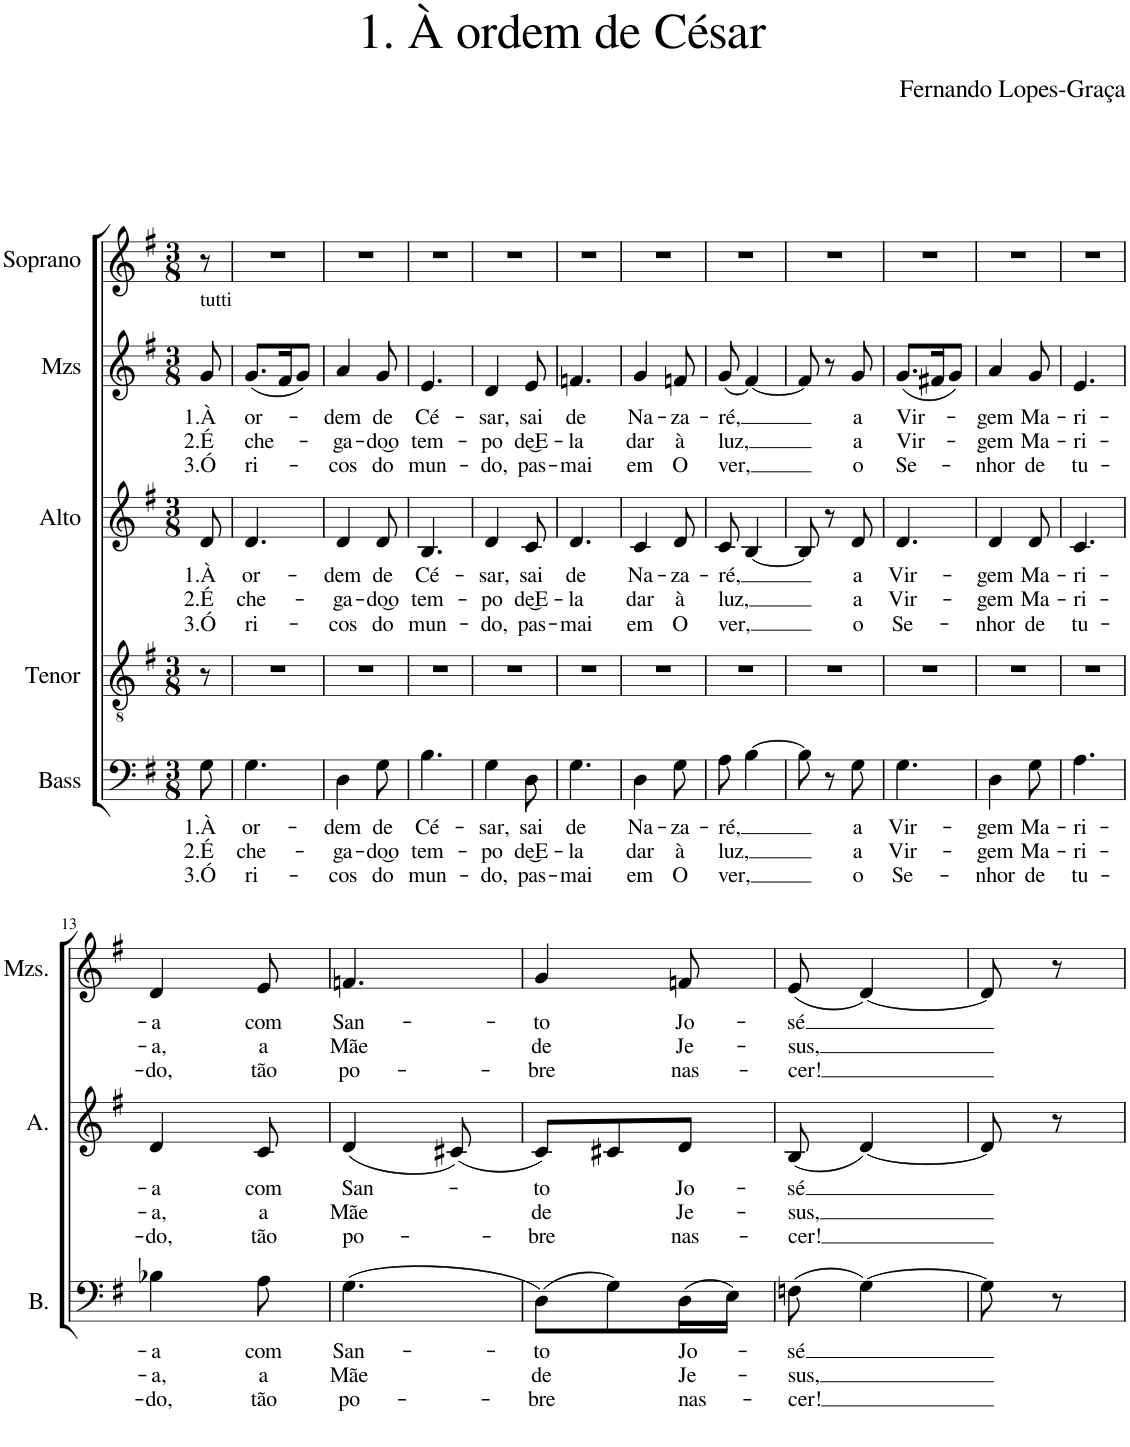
**kern	**text	**text	**text	**kern	**kern	**text	**text	**text	**kern	**text	**text	**text	**kern
*part5	*part5	*part5	*part5	*part4	*part3	*part3	*part3	*part3	*part2	*part2	*part2	*part2	*part1
*staff5	*staff5	*staff5	*staff5	*staff4	*staff3	*staff3	*staff3	*staff3	*staff2	*staff2	*staff2	*staff2	*staff1
*I"Bass	*	*	*	*I"Tenor	*I"Alto	*	*	*	*I"Mzs	*	*	*	*I"Soprano
*I'B.	*	*	*	*I'T.	*I'A.	*	*	*	*I'Mzs.	*	*	*	*I'S.
*clefF4	*	*	*	*clefGv2	*clefG2	*	*	*	*clefG2	*	*	*	*clefG2
*k[f#]	*	*	*	*k[f#]	*k[f#]	*	*	*	*k[f#]	*	*	*	*k[f#]
*M3/8	*	*	*	*M3/8	*M3/8	*	*	*	*M3/8	*	*	*	*M3/8
=1	=1	=1	=1	=1	=1	=1	=1	=1	=1	=1	=1	=1	=1
!	!	!	!	!	!	!	!	!	!LO:TX:a:t=tutti	!	!	!	!
!	!LO:LY:b	!LO:LY:b	!LO:LY:b	!	!	!LO:LY:b	!LO:LY:b	!LO:LY:b	!	!LO:LY:b	!LO:LY:b	!LO:LY:b	!
8G\	1.À	2.É	3.Ó	8r	8d/	1.À	2.É	3.Ó	8g/	1.À	2.É	3.Ó	8r
=2	=2	=2	=2	=2	=2	=2	=2	=2	=2	=2	=2	=2	=2
!	!LO:LY:b	!LO:LY:b	!LO:LY:b	!	!	!LO:LY:b	!LO:LY:b	!LO:LY:b	!	!LO:LY:b	!LO:LY:b	!LO:LY:b	!
4.G\	or-	che-	ri-	4.r	4.d/	or-	che-	ri-	(8.g/L	or-	che-	ri-	4.r
.	.	.	.	.	.	.	.	.	16f#/K	.	.	.	.
.	.	.	.	.	.	.	.	.	8g/J)	.	.	.	.
=3	=3	=3	=3	=3	=3	=3	=3	=3	=3	=3	=3	=3	=3
!	!LO:LY:b	!LO:LY:b	!LO:LY:b	!	!	!LO:LY:b	!LO:LY:b	!LO:LY:b	!	!LO:LY:b	!LO:LY:b	!LO:LY:b	!
4D\	-dem	-ga-	-cos	4.r	4d/	-dem	-ga-	-cos	4a/	-dem	-ga-	-cos	4.r
!	!LO:LY:b	!LO:LY:b	!LO:LY:b	!	!	!LO:LY:b	!LO:LY:b	!LO:LY:b	!	!LO:LY:b	!LO:LY:b	!LO:LY:b	!
8G\	de	-do͜o	do	.	8d/	de	-do͜o	do	8g/	de	-do͜o	do	.
=4	=4	=4	=4	=4	=4	=4	=4	=4	=4	=4	=4	=4	=4
!	!LO:LY:b	!LO:LY:b	!LO:LY:b	!	!	!LO:LY:b	!LO:LY:b	!LO:LY:b	!	!LO:LY:b	!LO:LY:b	!LO:LY:b	!
4.B\	Cé-	tem-	mun-	4.r	4.B/	Cé-	tem-	mun-	4.e/	Cé-	tem-	mun-	4.r
=5	=5	=5	=5	=5	=5	=5	=5	=5	=5	=5	=5	=5	=5
!	!LO:LY:b	!LO:LY:b	!LO:LY:b	!	!	!LO:LY:b	!LO:LY:b	!LO:LY:b	!	!LO:LY:b	!LO:LY:b	!LO:LY:b	!
4G\	-sar,	-po	-do,	4.r	4d/	-sar,	-po	-do,	4d/	-sar,	-po	-do,	4.r
!	!LO:LY:b	!LO:LY:b	!LO:LY:b	!	!	!LO:LY:b	!LO:LY:b	!LO:LY:b	!	!LO:LY:b	!LO:LY:b	!LO:LY:b	!
8D\	sai	de͜E-	pas-	.	8c/	sai	de͜E-	pas-	8e/	sai	de͜E-	pas-	.
=6	=6	=6	=6	=6	=6	=6	=6	=6	=6	=6	=6	=6	=6
!	!LO:LY:b	!LO:LY:b	!LO:LY:b	!	!	!LO:LY:b	!LO:LY:b	!LO:LY:b	!	!LO:LY:b	!LO:LY:b	!LO:LY:b	!
4.G\	de	-la	-mai	4.r	4.d/	de	-la	-mai	4.fn/	de	-la	-mai	4.r
=7	=7	=7	=7	=7	=7	=7	=7	=7	=7	=7	=7	=7	=7
!	!LO:LY:b	!LO:LY:b	!LO:LY:b	!	!	!LO:LY:b	!LO:LY:b	!LO:LY:b	!	!LO:LY:b	!LO:LY:b	!LO:LY:b	!
4D\	Na-	dar	em	4.r	4c/	Na-	dar	em	4g/	Na-	dar	em	4.r
!	!LO:LY:b	!LO:LY:b	!LO:LY:b	!	!	!LO:LY:b	!LO:LY:b	!LO:LY:b	!	!LO:LY:b	!LO:LY:b	!LO:LY:b	!
8G\	-za-	à	O	.	8d/	-za-	à	O	8fn/	-za-	à	O	.
=8	=8	=8	=8	=8	=8	=8	=8	=8	=8	=8	=8	=8	=8
!	!LO:LY:b	!LO:LY:b	!LO:LY:b	!	!	!LO:LY:b	!LO:LY:b	!LO:LY:b	!	!LO:LY:b	!LO:LY:b	!LO:LY:b	!
8A\	-ré,	luz,	ver,	4.r	8c/	-ré,	luz,	ver,	(8g/	-ré,	luz,	ver,	4.r
[4B\	.	.	.	.	[4B/	.	.	.	[4f#/)	.	.	.	.
=9	=9	=9	=9	=9	=9	=9	=9	=9	=9	=9	=9	=9	=9
8B\]	.	.	.	4.r	8B/]	.	.	.	8f#/]	.	.	.	4.r
8r	.	.	.	.	8r	.	.	.	8r	.	.	.	.
!	!LO:LY:b	!LO:LY:b	!LO:LY:b	!	!	!LO:LY:b	!LO:LY:b	!LO:LY:b	!	!LO:LY:b	!LO:LY:b	!LO:LY:b	!
8G\	a	a	o	.	8d/	a	a	o	8g/	a	a	o	.
=10	=10	=10	=10	=10	=10	=10	=10	=10	=10	=10	=10	=10	=10
!	!LO:LY:b	!LO:LY:b	!LO:LY:b	!	!	!LO:LY:b	!LO:LY:b	!LO:LY:b	!	!LO:LY:b	!LO:LY:b	!LO:LY:b	!
4.G\	Vir-	Vir-	Se-	4.r	4.d/	Vir-	Vir-	Se-	(8.g/L	Vir-	Vir-	Se-	4.r
.	.	.	.	.	.	.	.	.	16f#X/K	.	.	.	.
.	.	.	.	.	.	.	.	.	8g/J)	.	.	.	.
=11	=11	=11	=11	=11	=11	=11	=11	=11	=11	=11	=11	=11	=11
!	!LO:LY:b	!LO:LY:b	!LO:LY:b	!	!	!LO:LY:b	!LO:LY:b	!LO:LY:b	!	!LO:LY:b	!LO:LY:b	!LO:LY:b	!
4D\	-gem	-gem	-nhor	4.r	4d/	-gem	-gem	-nhor	4a/	-gem	-gem	-nhor	4.r
!	!LO:LY:b	!LO:LY:b	!LO:LY:b	!	!	!LO:LY:b	!LO:LY:b	!LO:LY:b	!	!LO:LY:b	!LO:LY:b	!LO:LY:b	!
8G\	Ma-	Ma-	de	.	8d/	Ma-	Ma-	de	8g/	Ma-	Ma-	de	.
=12	=12	=12	=12	=12	=12	=12	=12	=12	=12	=12	=12	=12	=12
!	!LO:LY:b	!LO:LY:b	!LO:LY:b	!	!	!LO:LY:b	!LO:LY:b	!LO:LY:b	!	!LO:LY:b	!LO:LY:b	!LO:LY:b	!
4.A\	-ri-	-ri-	tu-	4.r	4.c/	-ri-	-ri-	tu-	4.e/	-ri-	-ri-	tu-	4.r
!!LO:LB:g=z
=13	=13	=13	=13	=13	=13	=13	=13	=13	=13	=13	=13	=13	=13
!	!LO:LY:b	!LO:LY:b	!LO:LY:b	!	!	!LO:LY:b	!LO:LY:b	!LO:LY:b	!	!LO:LY:b	!LO:LY:b	!LO:LY:b	!
4B-X\	-a	-a,	-do,	4.r	4d/	-a	-a,	-do,	4d/	-a	-a,	-do,	4.r
!	!LO:LY:b	!LO:LY:b	!LO:LY:b	!	!	!LO:LY:b	!LO:LY:b	!LO:LY:b	!	!LO:LY:b	!LO:LY:b	!LO:LY:b	!
8A\	com	a	tão	.	8c/	com	a	tão	8e/	com	a	tão	.
=14	=14	=14	=14	=14	=14	=14	=14	=14	=14	=14	=14	=14	=14
!	!LO:LY:b	!LO:LY:b	!LO:LY:b	!	!	!LO:LY:b	!LO:LY:b	!LO:LY:b	!	!LO:LY:b	!LO:LY:b	!LO:LY:b	!
(4.G\	San-	Mãe	po-	4.r	(4d/	San-	Mãe	po-	4.fn/	San-	Mãe	po-	4.r
.	.	.	.	.	(8c#X/)	.	.	.	.	.	.	.	.
=15	=15	=15	=15	=15	=15	=15	=15	=15	=15	=15	=15	=15	=15
!	!LO:LY:b	!LO:LY:b	!LO:LY:b	!	!	!LO:LY:b	!LO:LY:b	!LO:LY:b	!	!LO:LY:b	!LO:LY:b	!LO:LY:b	!
(8D\L)	-to	de	-bre	4.r	8c/L)	-to	de	-bre	4g/	-to	de	-bre	4.r
8G\)	.	.	.	.	8c#X/	.	.	.	.	.	.	.	.
!	!LO:LY:b	!LO:LY:b	!LO:LY:b	!	!	!LO:LY:b	!LO:LY:b	!LO:LY:b	!	!LO:LY:b	!LO:LY:b	!LO:LY:b	!
(16D\L	Jo-	Je-	nas-	.	8d/J	Jo-	Je-	nas-	8fn/	Jo-	Je-	nas-	.
16E\JJ)	.	.	.	.	.	.	.	.	.	.	.	.	.
=16	=16	=16	=16	=16	=16	=16	=16	=16	=16	=16	=16	=16	=16
!	!LO:LY:b	!LO:LY:b	!LO:LY:b	!	!	!LO:LY:b	!LO:LY:b	!LO:LY:b	!	!LO:LY:b	!LO:LY:b	!LO:LY:b	!
(8Fn\	-sé	-sus,	-cer!	4.r	(8B/	-sé	-sus,	-cer!	(8e/	-sé	-sus,	-cer!	4.r
[4G\)	.	.	.	.	[4d/)	.	.	.	[4d/)	.	.	.	.
=17	=17	=17	=17	=17	=17	=17	=17	=17	=17	=17	=17	=17	=17
8G\]	.	.	.	4.r	8d/]	.	.	.	8d/]	.	.	.	4r
8r	.	.	.	.	8r	.	.	.	8r	.	.	.	.
8ryy	.	.	.	.	8ryy	.	.	.	8ryy	.	.	.	8ryy
=	=	=	=	=	=	=	=	=	=	=	=	=	=
*-	*-	*-	*-	*-	*-	*-	*-	*-	*-	*-	*-	*-	*-
